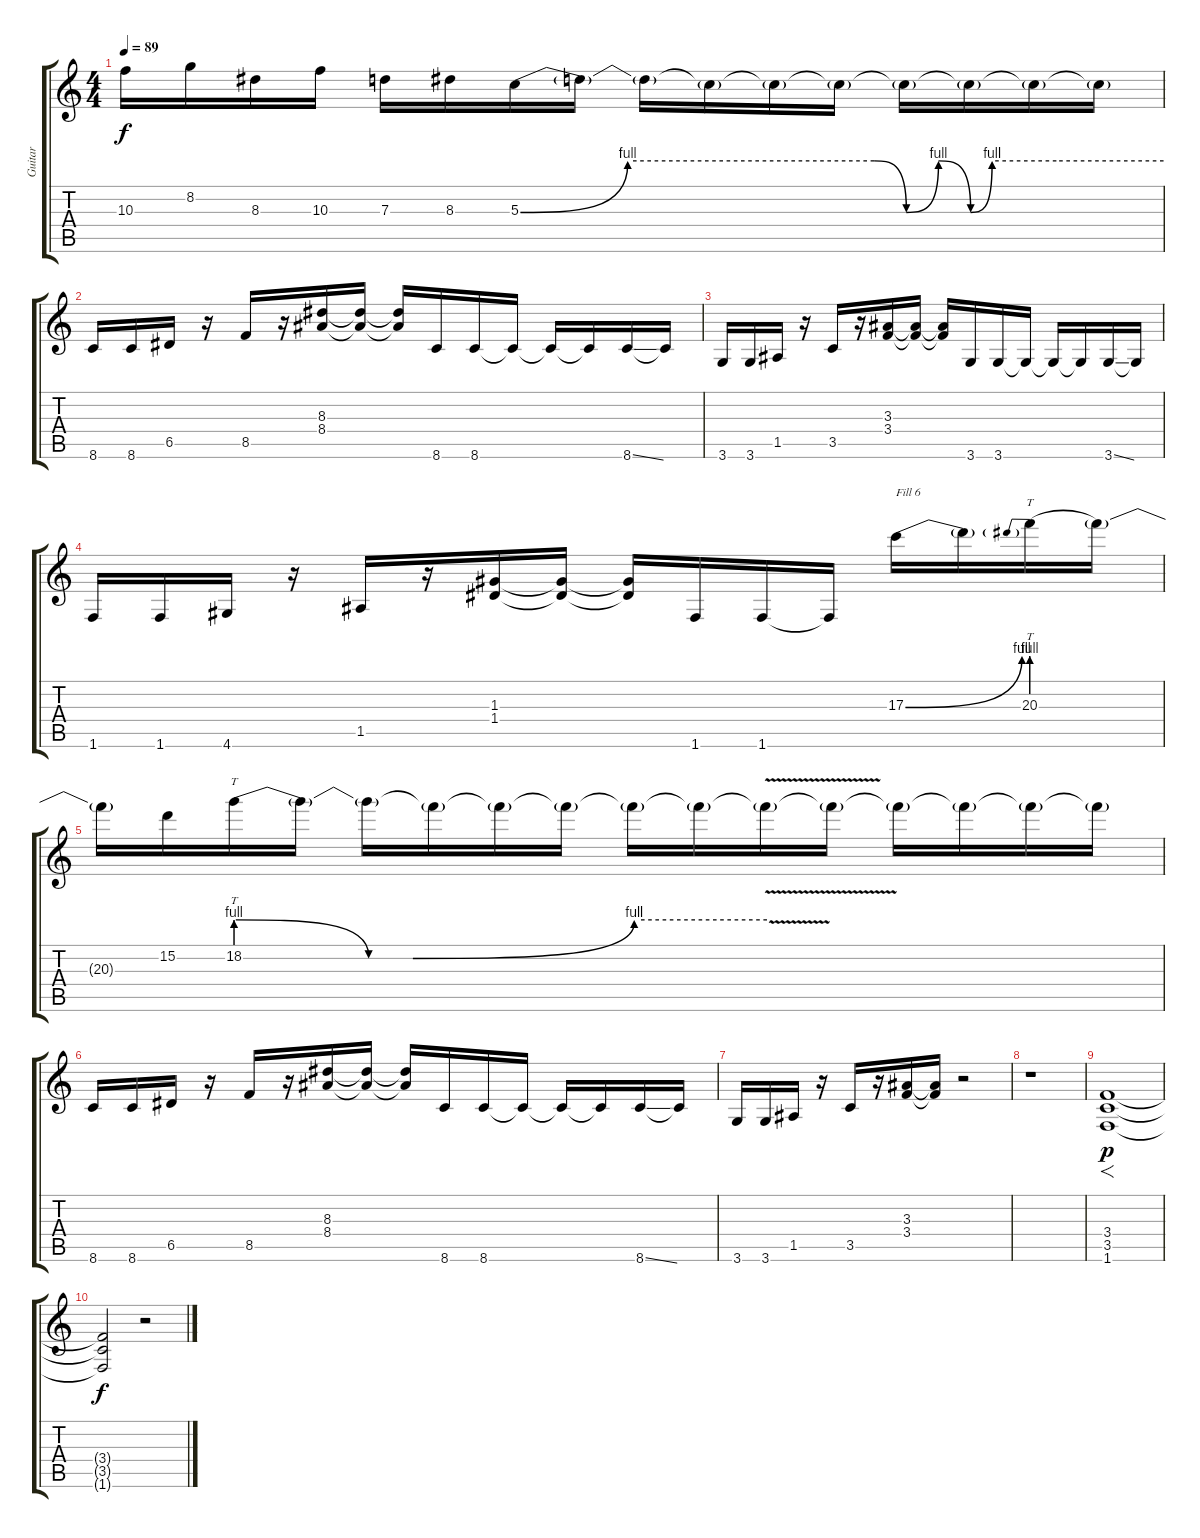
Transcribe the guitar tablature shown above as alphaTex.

\track ("Guitar" "Guitar") {instrument overdrivenguitar}
\staff {score tabs}
\tuning (E4 B3 G3 D3 A2 E2) {hide}
\ts (4 4)
\tempo 89
\clef g2
\ks c
10.3.16{dy f} 8.2.16 8.3.16 10.3.16 7.3.16 8.3.16 5.3{be (custom 0 0 10 4 33 4 36 0 39 4 42 0 44 4 50 4 60 4)}.16 5.3{t}.16 5.3{t}.16 5.3{t}.16 5.3{t}.16 5.3{t}.16 5.3{t}.16 5.3{t}.16 5.3{t}.16 5.3{t}.16 |
8.6.16 8.6.16 6.5.16 r.16 8.5.16 r.16 (8.3 8.4).16 (8.3{t} 8.4{t}).16 (8.3{t} 8.4{t}).16 8.6.16 8.6.16 8.6{t}.16 8.6{t}.16 8.6{t}.16 8.6{ss}.16 8.6{t}.16 |
3.6.16 3.6.16 1.5.16 r.16 3.5.16 r.16 (3.3 3.4).16 (3.3{t} 3.4{t}).16 (3.3{t} 3.4{t}).16 3.6.16 3.6.16 3.6{t}.16 3.6{t}.16 3.6{t}.16 3.6{ss}.16 3.6{t}.16 |
1.6.16 1.6.16 4.6.16 r.16 1.5.16 r.16 (1.3 1.4).16 (1.3{t} 1.4{t}).16 (1.3{t} 1.4{t}).16 1.6.16 1.6.16 1.6{t}.16 17.3{be (bend 0 0 60 4)}.16{txt "Fill 6"} 17.3{t}.16 20.3{be (prebend 0 4 60 4)}.16{tt} 20.3{t}.16 |
20.3{t}.16 15.2.16 18.2{be (custom 0 4 15 0 20 0 45 4 60 4)}.16{tt} 18.2{t}.16 18.2{t}.16 18.2{t}.16 18.2{t}.16 18.2{t}.16 18.2{t}.16 18.2{t}.16 18.2{v t}.16 18.2{t}.16 18.2{t}.16 18.2{t}.16 18.2{t}.16 18.2{t}.16 |
8.6.16 8.6.16 6.5.16 r.16 8.5.16 r.16 (8.3 8.4).16 (8.3{t} 8.4{t}).16 (8.3{t} 8.4{t}).16 8.6.16 8.6.16 8.6{t}.16 8.6{t}.16 8.6{t}.16 8.6{ss}.16 8.6{t}.16 |
3.6.16 3.6.16 1.5.16 r.16 3.5.16 r.16 (3.3 3.4).16 (3.3{t} 3.4{t}).16 r.2 |
r.1 |
(3.4 3.5 1.6).1{f dy p} |
(3.4{t} 3.5{t} 1.6{t}).2{dy f} r.2
